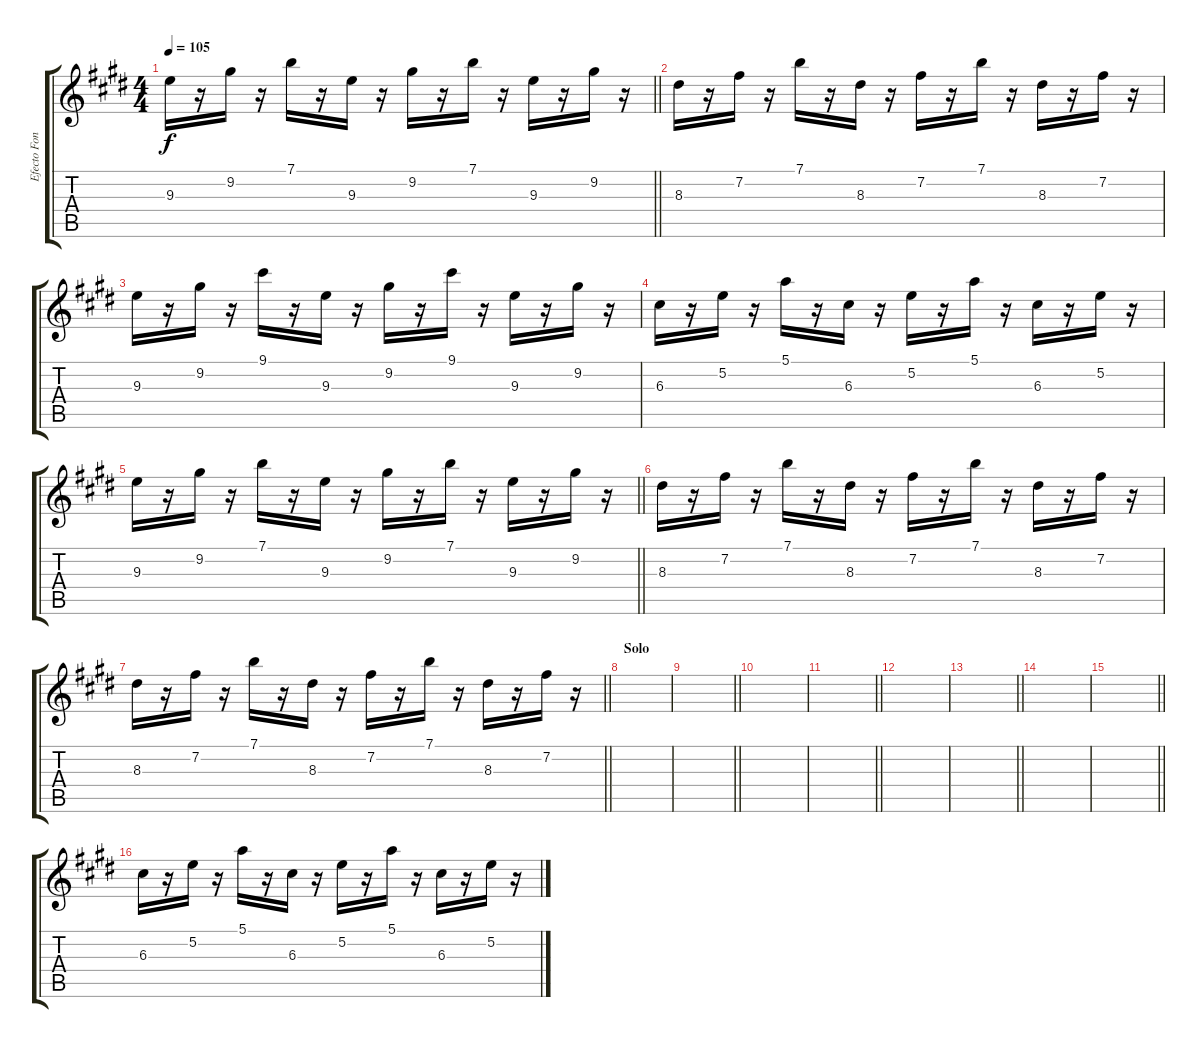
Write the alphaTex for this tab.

\track ("Efecto Fondo 2" "Efecto Fon") {instrument synthbass1}
\staff {score tabs}
\tuning (E4 B3 G3 D3 A2 E2) {hide}
\ts (4 4)
\tempo 105
\clef g2
\barLineRight lightlight
\ks c#minor
9.3.16{dy f} r.16 9.2.16 r.16 7.1.16 r.16 9.3.16 r.16 9.2.16 r.16 7.1.16 r.16 9.3.16 r.16 9.2.16 r.16 |
8.3.16 r.16 7.2.16 r.16 7.1.16 r.16 8.3.16 r.16 7.2.16 r.16 7.1.16 r.16 8.3.16 r.16 7.2.16 r.16 |
9.3.16 r.16 9.2.16 r.16 9.1.16 r.16 9.3.16 r.16 9.2.16 r.16 9.1.16 r.16 9.3.16 r.16 9.2.16 r.16 |
6.3.16 r.16 5.2.16 r.16 5.1.16 r.16 6.3.16 r.16 5.2.16 r.16 5.1.16 r.16 6.3.16 r.16 5.2.16 r.16 |
\barLineRight lightlight
9.3.16 r.16 9.2.16 r.16 7.1.16 r.16 9.3.16 r.16 9.2.16 r.16 7.1.16 r.16 9.3.16 r.16 9.2.16 r.16 |
8.3.16 r.16 7.2.16 r.16 7.1.16 r.16 8.3.16 r.16 7.2.16 r.16 7.1.16 r.16 8.3.16 r.16 7.2.16 r.16 |
\barLineRight lightlight
8.3.16 r.16 7.2.16 r.16 7.1.16 r.16 8.3.16 r.16 7.2.16 r.16 7.1.16 r.16 8.3.16 r.16 7.2.16 r.16 |
\section ("" "Solo")
|
\barLineRight lightlight
|
|
\barLineRight lightlight
|
|
\barLineRight lightlight
|
|
\barLineRight lightlight
|
6.3.16 r.16 5.2.16 r.16 5.1.16 r.16 6.3.16 r.16 5.2.16 r.16 5.1.16 r.16 6.3.16 r.16 5.2.16 r.16
